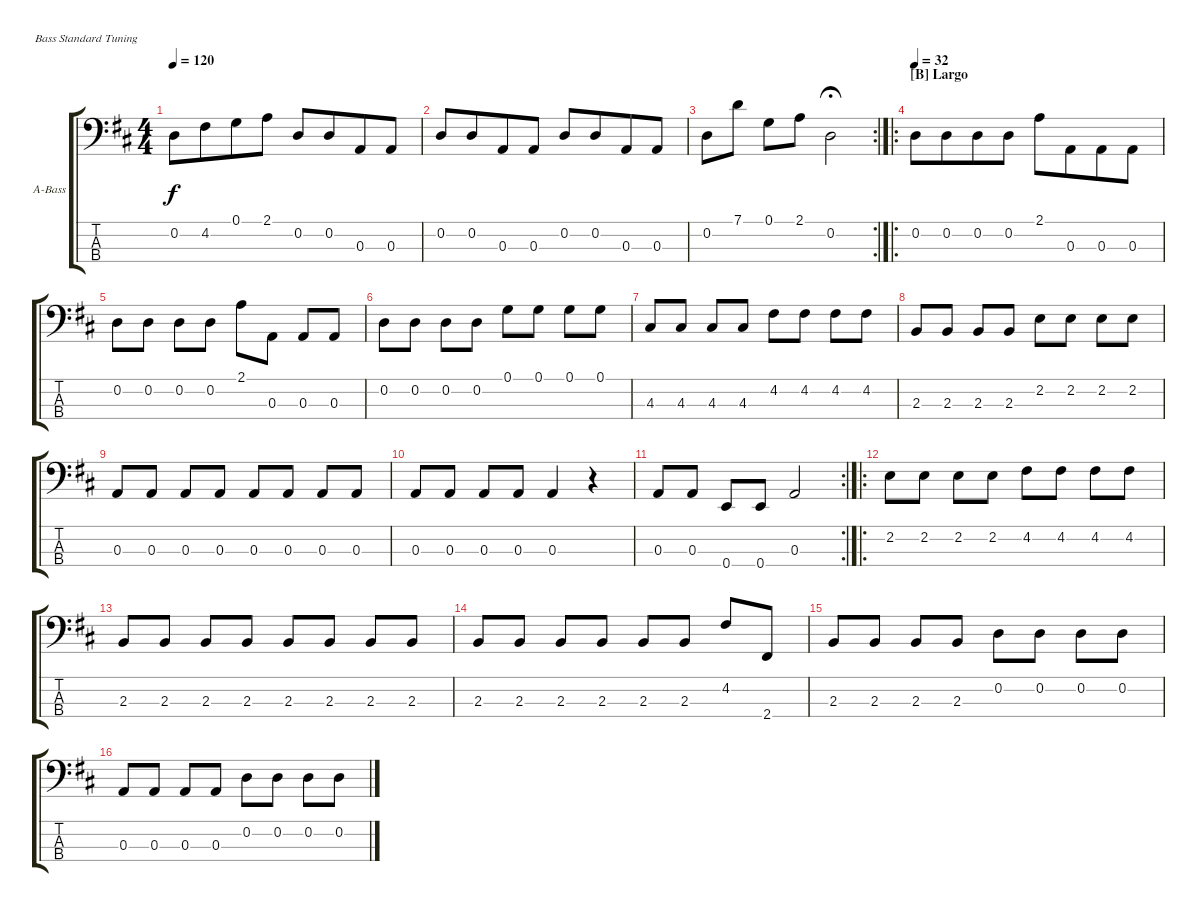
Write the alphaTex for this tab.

\defaultSystemsLayout 4
\bracketExtendMode groupsimilarinstruments
\firstSystemTrackNameOrientation horizontal
\otherSystemsTrackNameOrientation horizontal
\track ("Acoustic Bass" "A-Bass") {instrument acousticbass}
\staff {score tabs}
\tuning (G2 D2 A1 E1)
\ts (4 4)
\tempo 120
\clef f4
\ks d
0.2.8{dy f beam merge} 4.2.8{beam merge} 0.1.8{beam merge} 2.1.8 0.2.8{beam merge} 0.2.8{beam merge} 0.3.8{beam merge} 0.3.8 |
0.2.8{beam merge} 0.2.8{beam merge} 0.3.8{beam merge} 0.3.8 0.2.8{beam merge} 0.2.8{beam merge} 0.3.8{beam merge} 0.3.8 |
\rc 2
0.2.8 7.1.8 0.1.8 2.1.8 0.2.2{fermata (medium 0.5)} |
\ro
\section ("B" "Largo")
\tempo 32
0.2.8{beam merge} 0.2.8{beam merge} 0.2.8{beam merge} 0.2.8 2.1.8{beam merge} 0.3.8{beam merge} 0.3.8{beam merge} 0.3.8 |
0.2.8 0.2.8 0.2.8 0.2.8 2.1.8 0.3.8 0.3.8 0.3.8 |
0.2.8 0.2.8 0.2.8 0.2.8 0.1.8 0.1.8 0.1.8 0.1.8 |
4.3.8 4.3.8 4.3.8 4.3.8 4.2.8 4.2.8 4.2.8 4.2.8 |
2.3.8 2.3.8 2.3.8 2.3.8 2.2.8 2.2.8 2.2.8 2.2.8 |
0.3.8 0.3.8 0.3.8 0.3.8 0.3.8 0.3.8 0.3.8 0.3.8 |
0.3.8 0.3.8 0.3.8 0.3.8 0.3.4 r.4 |
\rc 2
0.3.8 0.3.8 0.4.8 0.4.8 0.3.2 |
\ro
2.2.8 2.2.8 2.2.8 2.2.8 4.2.8 4.2.8 4.2.8 4.2.8 |
2.3.8 2.3.8 2.3.8 2.3.8 2.3.8 2.3.8 2.3.8 2.3.8 |
2.3.8 2.3.8 2.3.8 2.3.8 2.3.8 2.3.8 4.2.8 2.4.8 |
2.3.8 2.3.8 2.3.8 2.3.8 0.2.8 0.2.8 0.2.8 0.2.8 |
0.3.8 0.3.8 0.3.8 0.3.8 0.2.8 0.2.8 0.2.8 0.2.8
